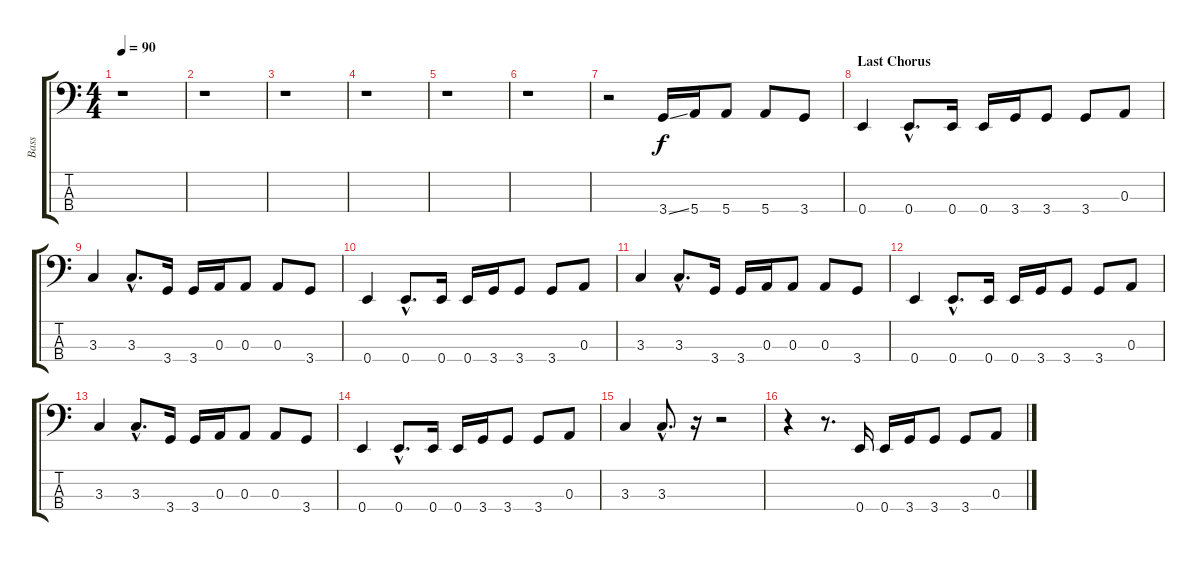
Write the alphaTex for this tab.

\track ("Bass" "Bass") {instrument electricbasspick}
\staff {score tabs}
\tuning (G2 D2 A1 E1) {hide}
\ts (4 4)
\tempo 90
\clef f4
\ks c
r.1{dy f} |
r.1 |
r.1 |
r.1 |
r.1 |
r.1 |
r.2 3.4{ss}.16 5.4.16 5.4.8 5.4.8 3.4.8 |
\section ("" "Last Chorus")
0.4.4 0.4{hac}.8{d} 0.4.16 0.4.16 3.4.16 3.4.8 3.4.8 0.3.8 |
3.3.4 3.3{hac}.8{d} 3.4.16 3.4.16 0.3.16 0.3.8 0.3.8 3.4.8 |
0.4.4 0.4{hac}.8{d} 0.4.16 0.4.16 3.4.16 3.4.8 3.4.8 0.3.8 |
3.3.4 3.3{hac}.8{d} 3.4.16 3.4.16 0.3.16 0.3.8 0.3.8 3.4.8 |
0.4.4 0.4{hac}.8{d} 0.4.16 0.4.16 3.4.16 3.4.8 3.4.8 0.3.8 |
3.3.4 3.3{hac}.8{d} 3.4.16 3.4.16 0.3.16 0.3.8 0.3.8 3.4.8 |
0.4.4 0.4{hac}.8{d} 0.4.16 0.4.16 3.4.16 3.4.8 3.4.8 0.3.8 |
3.3.4 3.3{hac}.8{d} r.16 r.2 |
r.4 r.8{d} 0.4.16 0.4.16 3.4.16 3.4.8 3.4.8 0.3.8
